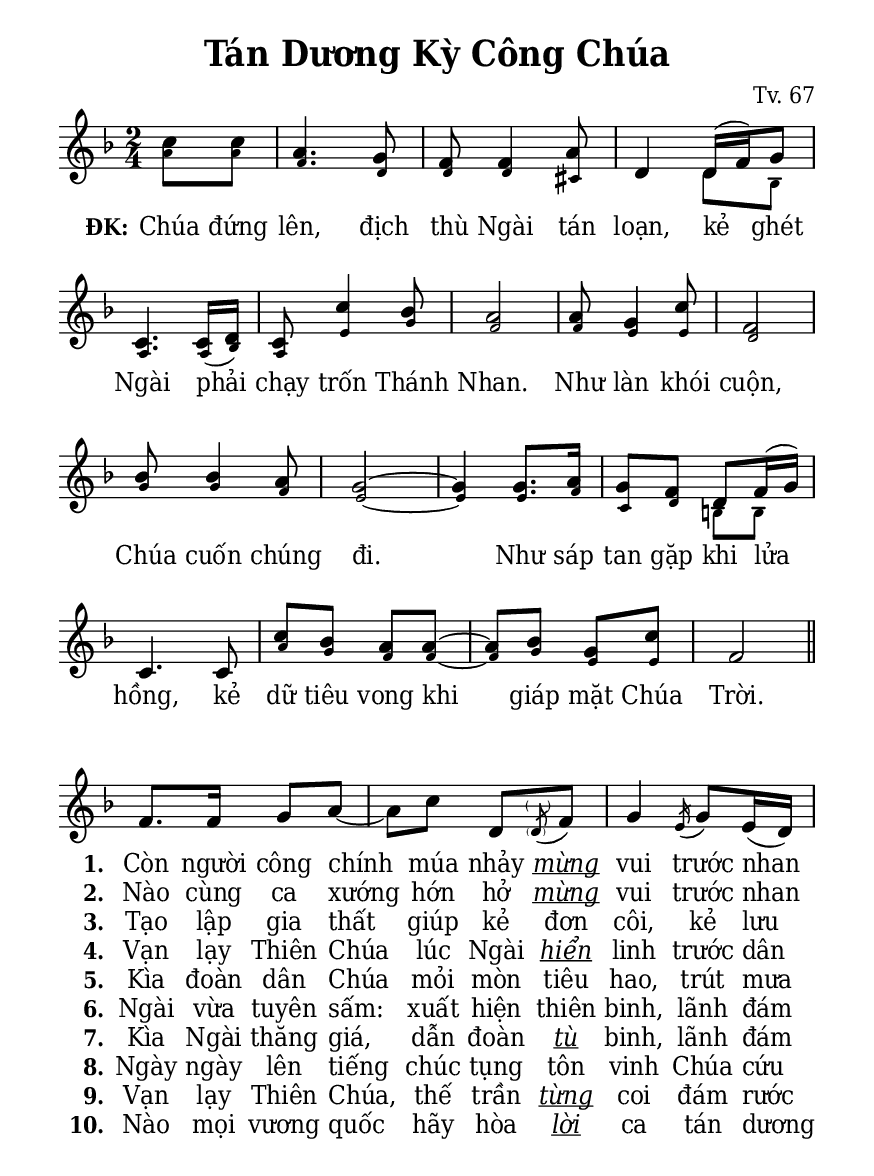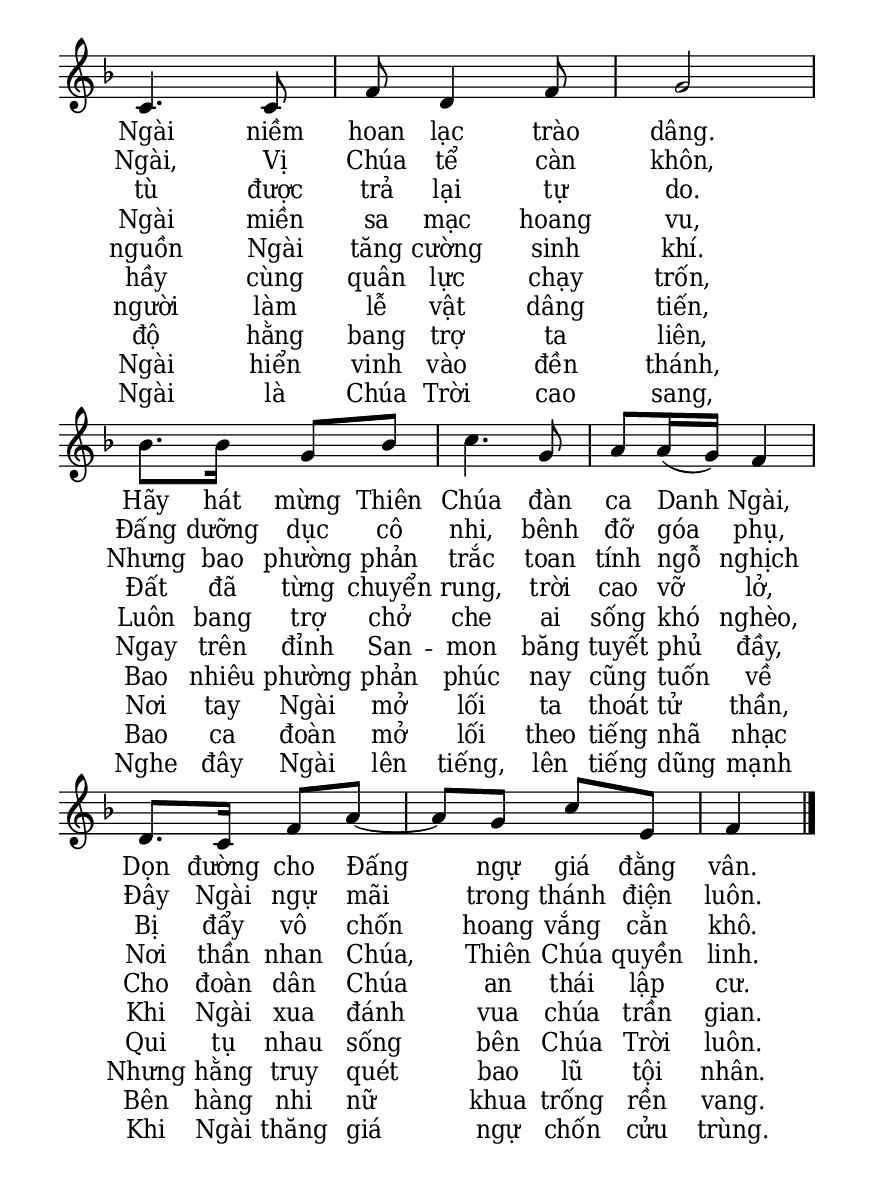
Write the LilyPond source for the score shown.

% Cài đặt chung\
\version "2.22.1"
\include "english.ly"

\header {
  title = "Tán Dương Kỳ Công Chúa"
  composer = "Tv. 67"
  %arranger = "Lm. Kim Long"
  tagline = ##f
}

% Nhạc phiên khúc
nhacPhienKhucSop = \relative c'' {
  \partial 4 c8 c |
  a4. g8 |
  f f4 a8 |
  d,4 d16 (f) g8 |
  c,4. c16 (d) |
  c8 c'4 bf8 |
  a2 |
  a8 g4 c8 |
  f,2 |
  bf8 bf4 a8 |
  g2 ~ |
  g4 g8. a16 |
  g8 f d f16 (g) |
  c,4. c8 |
  c' bf a a ~ |
  a bf g c |
  f,2 \bar "||" \break
  
  f8. f16 g8 a ~ |
  a c d, \slashedGrace { \parenthesize d8 (} f) |
  g4 \slashedGrace { e16 ( } g8) e16 (d) |
  c4. c8 |
  f d4 f8 |
  g2 |
  bf8. bf16 g8 bf |
  c4. g8 |
  a a16 (g) f4 |
  d8. c16 f8 a ~ |
  a g c e, |
  f4 \bar "|."
}

nhacPhienKhucAlto = \relative c'' {
  a8 a |
  f4. d8 |
  d d4 cs8 |
  d4 d8 [bf] |
  a4. a16 (bf) |
  a8 e'4 g8 |
  f2 |
  f8 e4 e8 |
  d2 |
  g8 g4 f8 |
  e2 ~ |
  e4 e8. f16 |
  c8 d b! [b] |
  c4. c8 |
  a' g f f ~ |
  f g e e |
  f2
}

% Lời phiên khúc
loiPhienKhucSop = \lyrics {
  \set stanza = "ĐK:"
  Chúa đứng lên, địch thù Ngài tán loạn,
  kẻ ghét Ngài phải chạy trốn Thánh Nhan.
  Như làn khói cuộn, Chúa cuốn chúng đi.
  Như sáp tan gặp khi lửa hồng,
  kẻ dữ tiêu vong khi giáp mặt Chúa Trời.
  <<
    {
      \set stanza = "1."
      Còn người công chính múa nhảy
      \markup { \italic \underline mừng }
      vui trước nhan Ngài
      niềm hoan lạc trào dâng.
      Hãy hát mừng Thiên Chúa đàn ca Danh Ngài,
      Dọn đường cho Đấng ngự giá đằng vân.
    }
    \new Lyrics {
	    \set associatedVoice = "beSop"
	    \set stanza = "2."
	    Nào cùng ca xướng hớn hở
	    \markup { \italic \underline mừng }
	    vui trước nhan Ngài,
	    Vị Chúa tể càn khôn,
	    Đấng dưỡng dục cô nhi, bênh đỡ góa phụ,
	    Đây Ngài ngự mãi trong thánh điện luôn.
    }
    \new Lyrics {
	    \set associatedVoice = "beSop"
	    \set stanza = "3."
	    Tạo lập gia thất giúp kẻ đơn côi,
	    kẻ lưu tù được trả lại tự do.
	    Nhưng bao phường phản trắc toan tính ngỗ nghịch
	    Bị đẩy vô chốn hoang vắng cằn khô.
    }
    \new Lyrics {
	    \set associatedVoice = "beSop"
	    \set stanza = "4."
	    Vạn lạy Thiên Chúa lúc Ngài
	    \markup { \italic \underline hiển }
	    linh trước dân Ngài miền sa mạc hoang vu,
	    Đất đã từng chuyển rung, trời cao vỡ lở,
	    Nơi thần nhan Chúa, Thiên Chúa quyền linh.
    }
    \new Lyrics {
	    \set associatedVoice = "beSop"
	    \set stanza = "5."
	    Kìa đoàn dân Chúa mỏi mòn tiêu hao,
	    trút mưa nguồn Ngài tăng cường sinh khí.
	    Luôn bang trợ chở che ai sống khó nghèo,
	    Cho đoàn dân Chúa an thái lập cư.
    }
    \new Lyrics {
	    \set associatedVoice = "beSop"
	    \set stanza = "6."
	    Ngài vừa tuyên sấm: xuất hiện thiên binh,
	    lãnh đám hầy cùng quân lực chạy trốn,
	    Ngay trên đỉnh San -- mon băng tuyết phủ đầy,
	    Khi Ngài xua đánh vua chúa trần gian.
    }
    \new Lyrics {
	    \set associatedVoice = "beSop"
	    \set stanza = "7."
	    Kìa Ngài thăng giá, dẫn đoàn
	    \markup { \italic \underline tù }
	    binh, lãnh đám người làm lễ vật dâng tiến,
	    Bao nhiêu phường phản phúc nay cũng tuốn về
	    Qui tụ nhau sống bên Chúa Trời luôn.
    }
    \new Lyrics {
	    \set associatedVoice = "beSop"
	    \set stanza = "8."
	    Ngày ngày lên tiếng chúc tụng tôn vinh Chúa cứu độ
	    hằng bang trợ ta liên,
	    Nơi tay Ngài mở lối ta thoát tử thần,
	    Nhưng hằng truy quét bao lũ tội nhân.
    }
    \new Lyrics {
	    \set associatedVoice = "beSop"
	    \set stanza = "9."
	    Vạn lạy Thiên Chúa, thế trần
	    \markup { \italic \underline từng }
	    coi đám rước Ngài hiển vinh vào đền thánh,
	    Bao ca đoàn mở lối theo tiếng nhã nhạc
	    Bên hàng nhi nữ khua trống rền vang.
    }
    \new Lyrics {
	    \set associatedVoice = "beSop"
	    \set stanza = "10."
	    Nào mọi vương quốc hãy hòa
	    \markup { \italic \underline lời }
	    ca tán dương Ngài là Chúa Trời cao sang,
	    Nghe đây Ngài lên tiếng,
	    lên tiếng dũng mạnh
	    Khi Ngài thăng giá ngự chốn cửu trùng.
    }
  >>
}

% Dàn trang
\paper {
  #(set-paper-size "a5")
  top-margin = 10\mm
  bottom-margin = 10\mm
  left-margin = 10\mm
  right-margin = 10\mm
  indent = #0
  #(define fonts
	 (make-pango-font-tree "Deja Vu Serif Condensed"
	 		       "Deja Vu Serif Condensed"
			       "Deja Vu Serif Condensed"
			       (/ 20 20)))
  print-page-number = ##f
  %system-system-spacing = #'((basic-distance . 0.1) (padding . 3))
  page-count = #2
  %ragged-bottom = ##t
}

TongNhip = {
  \key f \major \time 2/4
  \set Timing.beamExceptions = #'()
  \set Timing.baseMoment = #(ly:make-moment 1/4)
}

% Đổi kích thước nốt cho bè phụ
notBePhu =
#(define-music-function (font-size music) (number? ly:music?)
   (for-some-music
     (lambda (m)
       (if (music-is-of-type? m 'rhythmic-event)
           (begin
             (set! (ly:music-property m 'tweaks)
                   (cons `(font-size . ,font-size)
                         (ly:music-property m 'tweaks)))
             #t)
           #f))
     music)
   music)

\score {
  \new ChoirStaff <<
    \new Staff \with {
        \consists "Merge_rests_engraver"
        printPartCombineTexts = ##f
      }
      <<
      \new Voice \TongNhip \partCombine 
        \nhacPhienKhucSop
        \notBePhu -3 { \nhacPhienKhucAlto }
      \new NullVoice = beSop \nhacPhienKhucSop
      \new Lyrics \lyricsto beSop \loiPhienKhucSop
      >>
  >>
  \layout {
    %\override Staff.TimeSignature.transparent = ##t
    \override Lyrics.LyricSpace.minimum-distance = #0.8
    \override Score.BarNumber.break-visibility = ##(#f #f #f)
    \override Score.SpacingSpanner.uniform-stretching = ##t
  } 
}
